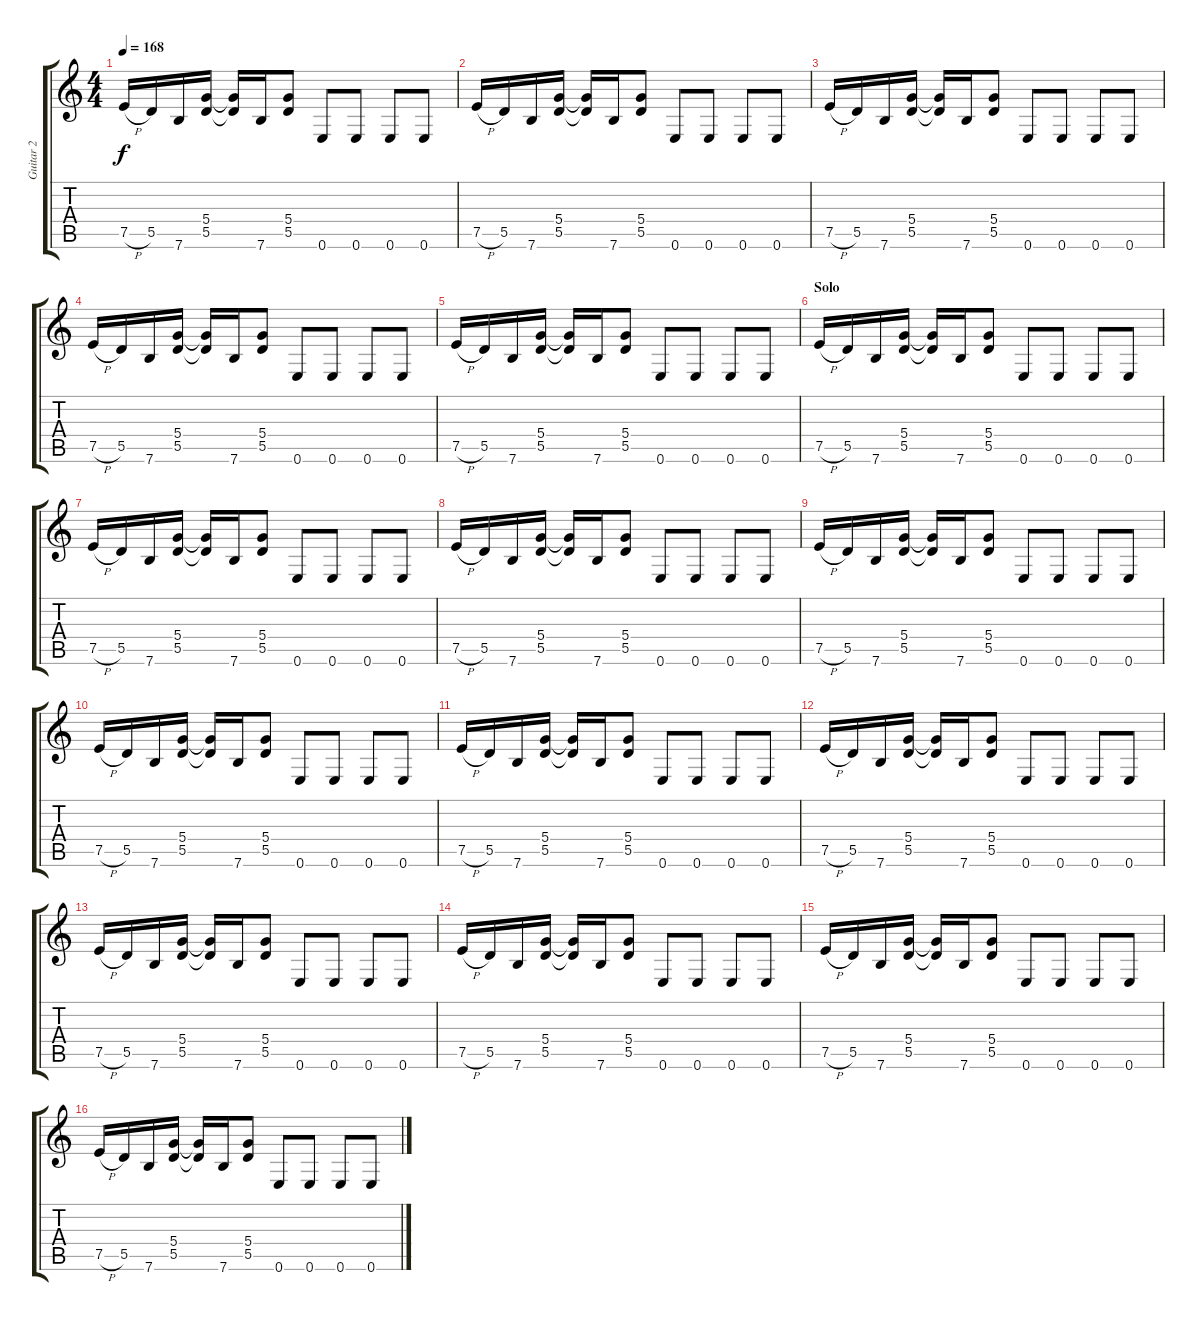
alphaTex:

\track ("Guitar 2" "Guitar 2") {instrument overdrivenguitar}
\staff {score tabs}
\tuning (E4 B3 G3 D3 A2 E2) {hide}
\ts (4 4)
\tempo 168
\clef g2
\ks c
7.5{h}.16{dy f} 5.5.16 7.6.16 (5.4 5.5).16 (5.4{t} 5.5{t}).16 7.6.16 (5.4 5.5).8 0.6.8 0.6.8 0.6.8 0.6.8 |
7.5{h}.16 5.5.16 7.6.16 (5.4 5.5).16 (5.4{t} 5.5{t}).16 7.6.16 (5.4 5.5).8 0.6.8 0.6.8 0.6.8 0.6.8 |
7.5{h}.16 5.5.16 7.6.16 (5.4 5.5).16 (5.4{t} 5.5{t}).16 7.6.16 (5.4 5.5).8 0.6.8 0.6.8 0.6.8 0.6.8 |
7.5{h}.16 5.5.16 7.6.16 (5.4 5.5).16 (5.4{t} 5.5{t}).16 7.6.16 (5.4 5.5).8 0.6.8 0.6.8 0.6.8 0.6.8 |
7.5{h}.16 5.5.16 7.6.16 (5.4 5.5).16 (5.4{t} 5.5{t}).16 7.6.16 (5.4 5.5).8 0.6.8 0.6.8 0.6.8 0.6.8 |
\section ("" "Solo")
7.5{h}.16 5.5.16 7.6.16 (5.4 5.5).16 (5.4{t} 5.5{t}).16 7.6.16 (5.4 5.5).8 0.6.8 0.6.8 0.6.8 0.6.8 |
7.5{h}.16 5.5.16 7.6.16 (5.4 5.5).16 (5.4{t} 5.5{t}).16 7.6.16 (5.4 5.5).8 0.6.8 0.6.8 0.6.8 0.6.8 |
7.5{h}.16 5.5.16 7.6.16 (5.4 5.5).16 (5.4{t} 5.5{t}).16 7.6.16 (5.4 5.5).8 0.6.8 0.6.8 0.6.8 0.6.8 |
7.5{h}.16 5.5.16 7.6.16 (5.4 5.5).16 (5.4{t} 5.5{t}).16 7.6.16 (5.4 5.5).8 0.6.8 0.6.8 0.6.8 0.6.8 |
7.5{h}.16 5.5.16 7.6.16 (5.4 5.5).16 (5.4{t} 5.5{t}).16 7.6.16 (5.4 5.5).8 0.6.8 0.6.8 0.6.8 0.6.8 |
7.5{h}.16 5.5.16 7.6.16 (5.4 5.5).16 (5.4{t} 5.5{t}).16 7.6.16 (5.4 5.5).8 0.6.8 0.6.8 0.6.8 0.6.8 |
7.5{h}.16 5.5.16 7.6.16 (5.4 5.5).16 (5.4{t} 5.5{t}).16 7.6.16 (5.4 5.5).8 0.6.8 0.6.8 0.6.8 0.6.8 |
7.5{h}.16 5.5.16 7.6.16 (5.4 5.5).16 (5.4{t} 5.5{t}).16 7.6.16 (5.4 5.5).8 0.6.8 0.6.8 0.6.8 0.6.8 |
7.5{h}.16 5.5.16 7.6.16 (5.4 5.5).16 (5.4{t} 5.5{t}).16 7.6.16 (5.4 5.5).8 0.6.8 0.6.8 0.6.8 0.6.8 |
7.5{h}.16 5.5.16 7.6.16 (5.4 5.5).16 (5.4{t} 5.5{t}).16 7.6.16 (5.4 5.5).8 0.6.8 0.6.8 0.6.8 0.6.8 |
7.5{h}.16 5.5.16 7.6.16 (5.4 5.5).16 (5.4{t} 5.5{t}).16 7.6.16 (5.4 5.5).8 0.6.8 0.6.8 0.6.8 0.6.8
